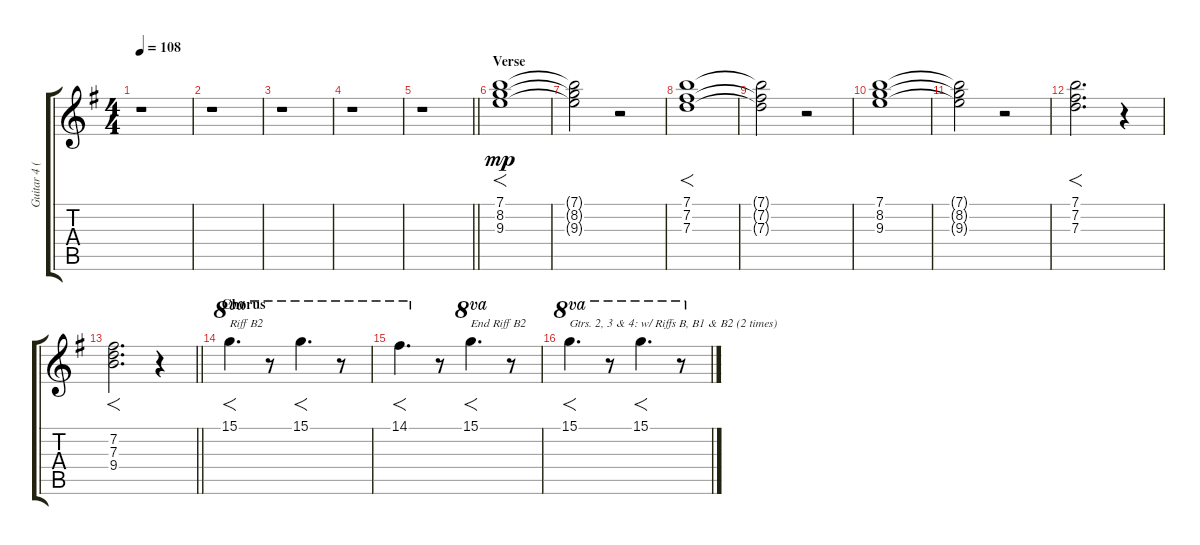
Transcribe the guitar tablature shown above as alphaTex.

\track ("Guitar 4 (clean)" "Guitar 4 (") {instrument electricguitarclean}
\staff {score tabs}
\tuning (E4 B3 G3 D3 A2 E2) {hide}
\ts (4 4)
\tempo 108
\clef g2
\ks eminor
r.1{dy mp} |
r.1 |
r.1 |
r.1 |
\barLineRight lightlight
r.1 |
\section ("" "Verse")
(7.1 8.2 9.3).1{f} |
(7.1{t} 8.2{t} 9.3{t}).2 r.2 |
(7.1 7.2 7.3).1{f} |
(7.1{t} 7.2{t} 7.3{t}).2 r.2 |
(7.1 8.2 9.3).1 |
(7.1{t} 8.2{t} 9.3{t}).2 r.2 |
(7.1 7.2 7.3).2{f d} r.4 |
\barLineRight lightlight
(7.2 7.3 9.4).2{f d} r.4 |
\section ("" "Chorus")
15.1.4{f d ot 8va txt "Riff B2"} r.8{ot 8va} 15.1.4{f d ot 8va} r.8{ot 8va} |
14.1.4{f d ot 8va} r.8 15.1.4{f d ot 8va txt "End Riff B2"} r.8 |
15.1.4{f d ot 8va txt "Gtrs. 2, 3 & 4: w/ Riffs B, B1 & B2 (2 times)"} r.8{ot 8va} 15.1.4{f d ot 8va} r.8{ot 8va}
